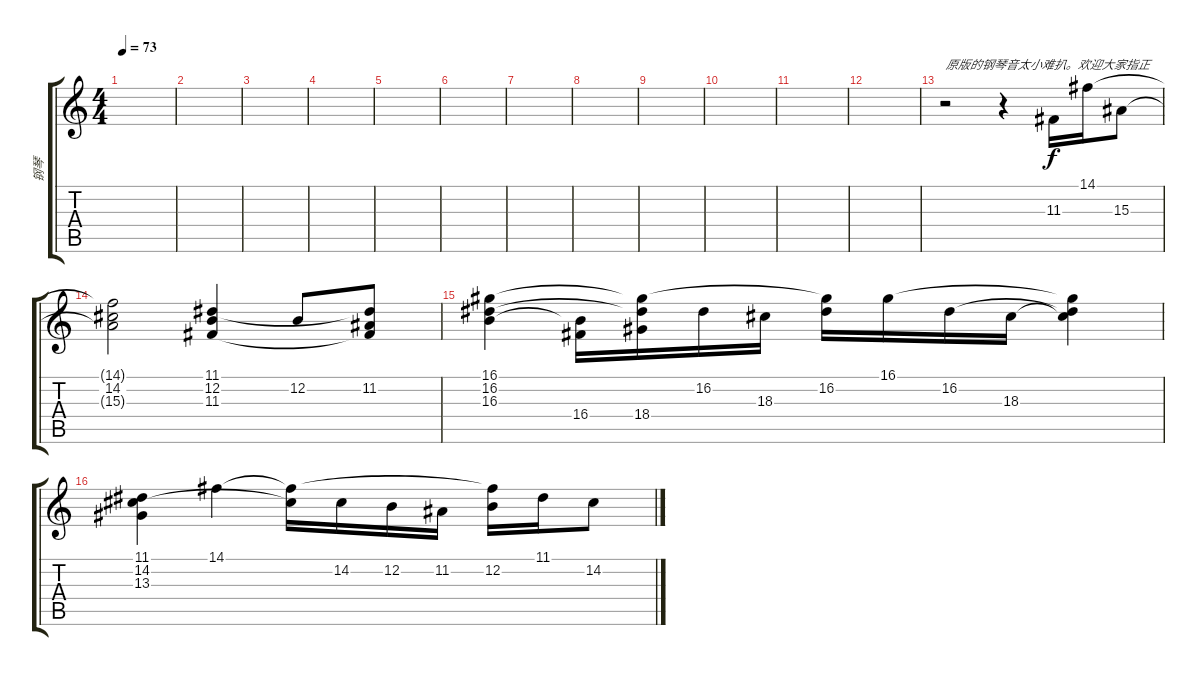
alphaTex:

\track ("钢琴" "钢琴") {instrument brightacousticpiano}
\staff {score tabs}
\tuning (E4 B3 G3 D3 A2 E2) {hide}
\ts (4 4)
\tempo 73
\clef g2
\ks c
|
|
|
|
|
|
|
|
|
|
|
|
r.2{txt "原版的钢琴音太小难扒。欢迎大家指正"} r.4 11.3.16 14.1.16 15.3.8 |
(14.1{t} 14.2 15.3{t}).2 (11.1 12.2 11.3).4 12.2.8 (11.1{t} 11.2 11.3{t}).8 |
(16.1 16.2 16.3).4 (16.3{t} 16.4).16 (16.1{t} 16.2{t} 18.4).16 16.2.16 18.3.16 (16.1{t} 16.2).16 16.1.16 16.2.16 18.3.16 (16.1{t} 16.2{t} 18.3{t}).4 |
(11.1 14.2 13.3).4 14.1.4 (14.1{t} 14.2{t}).16 14.2.16 12.2.16 11.2.16 (14.1{t} 12.2).16 11.1.16 14.2.8
